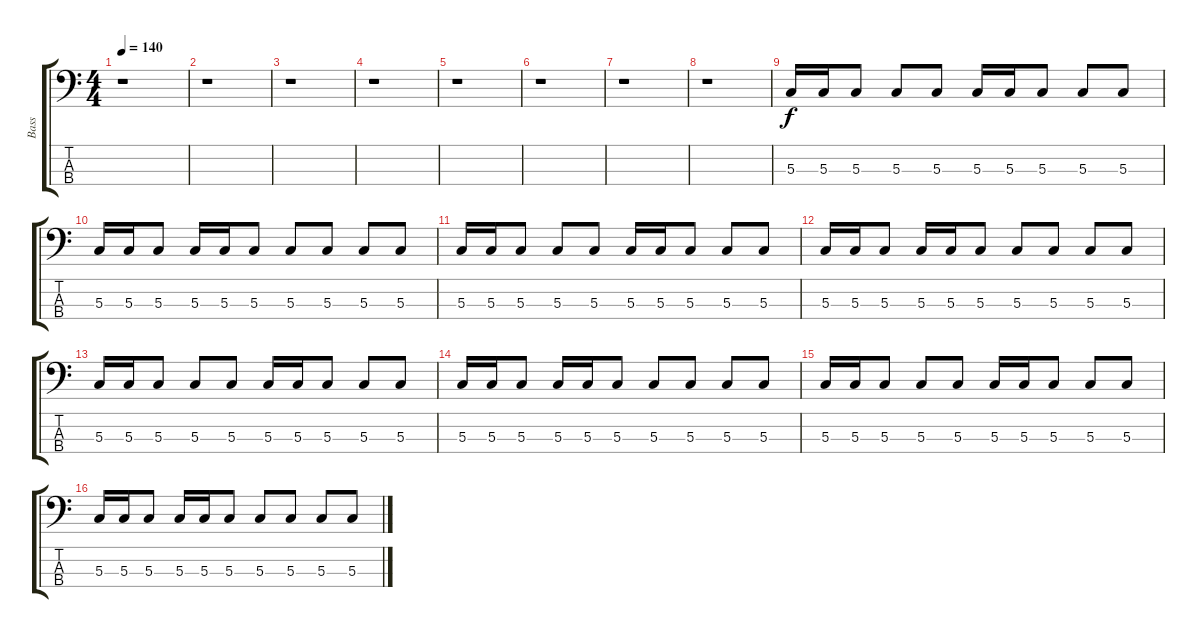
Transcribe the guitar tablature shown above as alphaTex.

\track ("Bass" "Bass") {instrument electricbassfinger}
\staff {score tabs}
\tuning (F2 C2 G1 D1) {hide}
\ts (4 4)
\tempo 140
\clef f4
\ks c
r.1{dy f} |
r.1 |
r.1 |
r.1 |
r.1 |
r.1 |
r.1 |
r.1 |
5.3.16 5.3.16 5.3.8 5.3.8 5.3.8 5.3.16 5.3.16 5.3.8 5.3.8 5.3.8 |
5.3.16 5.3.16 5.3.8 5.3.16 5.3.16 5.3.8 5.3.8 5.3.8 5.3.8 5.3.8 |
5.3.16 5.3.16 5.3.8 5.3.8 5.3.8 5.3.16 5.3.16 5.3.8 5.3.8 5.3.8 |
5.3.16 5.3.16 5.3.8 5.3.16 5.3.16 5.3.8 5.3.8 5.3.8 5.3.8 5.3.8 |
5.3.16 5.3.16 5.3.8 5.3.8 5.3.8 5.3.16 5.3.16 5.3.8 5.3.8 5.3.8 |
5.3.16 5.3.16 5.3.8 5.3.16 5.3.16 5.3.8 5.3.8 5.3.8 5.3.8 5.3.8 |
5.3.16 5.3.16 5.3.8 5.3.8 5.3.8 5.3.16 5.3.16 5.3.8 5.3.8 5.3.8 |
5.3.16 5.3.16 5.3.8 5.3.16 5.3.16 5.3.8 5.3.8 5.3.8 5.3.8 5.3.8
